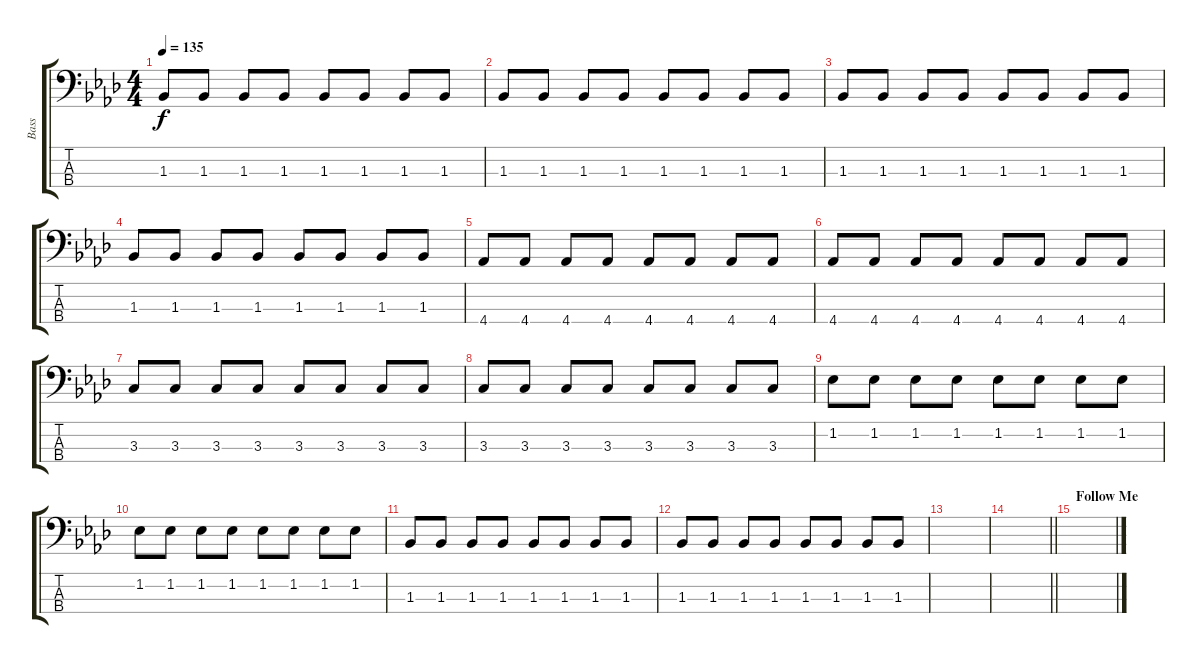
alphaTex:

\track ("Bass" "Bass") {instrument electricbassfinger}
\staff {score tabs}
\tuning (G2 D2 A1 E1) {hide}
\ts (4 4)
\tempo 135
\clef f4
\ks ab
1.3.8{dy f} 1.3.8 1.3.8 1.3.8 1.3.8 1.3.8 1.3.8 1.3.8 |
1.3.8 1.3.8 1.3.8 1.3.8 1.3.8 1.3.8 1.3.8 1.3.8 |
1.3.8 1.3.8 1.3.8 1.3.8 1.3.8 1.3.8 1.3.8 1.3.8 |
1.3.8 1.3.8 1.3.8 1.3.8 1.3.8 1.3.8 1.3.8 1.3.8 |
4.4.8 4.4.8 4.4.8 4.4.8 4.4.8 4.4.8 4.4.8 4.4.8 |
4.4.8 4.4.8 4.4.8 4.4.8 4.4.8 4.4.8 4.4.8 4.4.8 |
3.3.8 3.3.8 3.3.8 3.3.8 3.3.8 3.3.8 3.3.8 3.3.8 |
3.3.8 3.3.8 3.3.8 3.3.8 3.3.8 3.3.8 3.3.8 3.3.8 |
1.2.8 1.2.8 1.2.8 1.2.8 1.2.8 1.2.8 1.2.8 1.2.8 |
1.2.8 1.2.8 1.2.8 1.2.8 1.2.8 1.2.8 1.2.8 1.2.8 |
1.3.8 1.3.8 1.3.8 1.3.8 1.3.8 1.3.8 1.3.8 1.3.8 |
1.3.8 1.3.8 1.3.8 1.3.8 1.3.8 1.3.8 1.3.8 1.3.8 |
|
\barLineRight lightlight
|
\section ("" "Follow Me")
